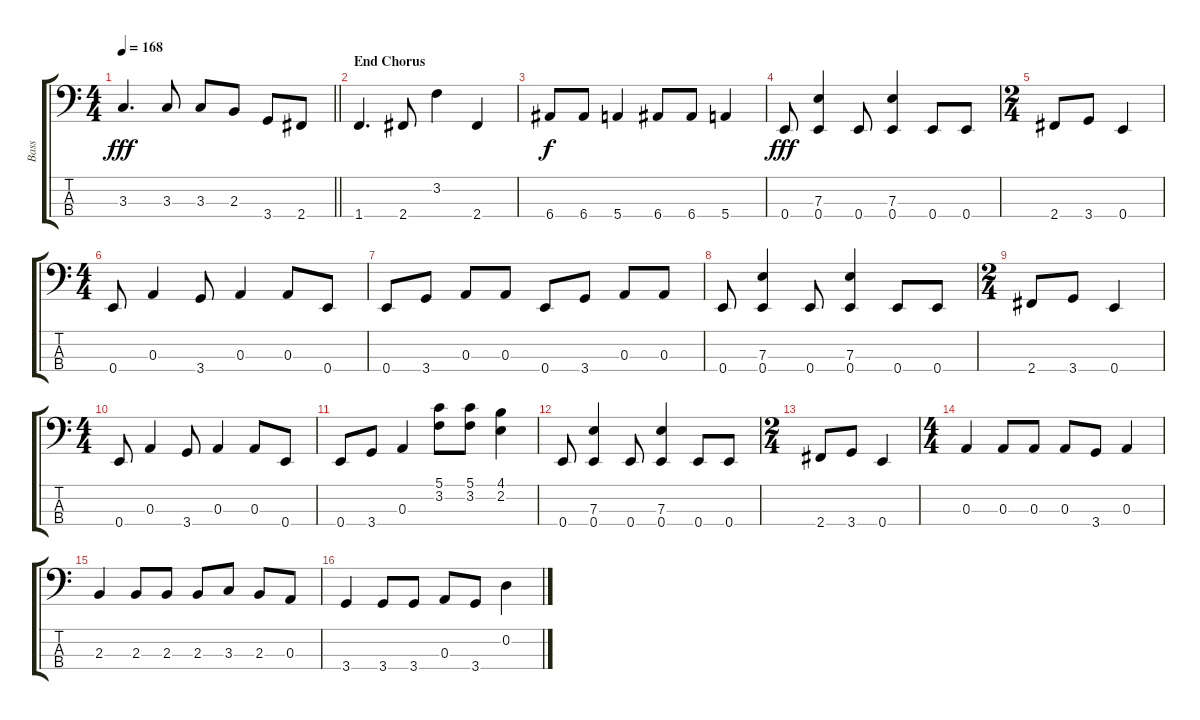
\track ("Bass" "Bass") {instrument electricbasspick}
\staff {score tabs}
\tuning (G2 D2 A1 E1) {hide}
\ts (4 4)
\tempo 168
\clef f4
\barLineRight lightlight
\ks c
3.3.4{d dy fff} 3.3.8 3.3.8 2.3.8 3.4.8 2.4.8 |
\section ("" "End Chorus")
1.4.4{d} 2.4.8 3.2.4 2.4.4 |
6.4.8{dy f} 6.4.8 5.4.4 6.4.8 6.4.8 5.4.4 |
0.4.8{dy fff} (7.3 0.4).4 0.4.8 (7.3 0.4).4 0.4.8 0.4.8 |
\ts (2 4)
2.4.8 3.4.8 0.4.4 |
\ts (4 4)
0.4.8 0.3.4 3.4.8 0.3.4 0.3.8 0.4.8 |
0.4.8 3.4.8 0.3.8 0.3.8 0.4.8 3.4.8 0.3.8 0.3.8 |
0.4.8 (7.3 0.4).4 0.4.8 (7.3 0.4).4 0.4.8 0.4.8 |
\ts (2 4)
2.4.8 3.4.8 0.4.4 |
\ts (4 4)
0.4.8 0.3.4 3.4.8 0.3.4 0.3.8 0.4.8 |
0.4.8 3.4.8 0.3.4 (5.1 3.2).8 (5.1 3.2).8 (4.1 2.2).4 |
0.4.8 (7.3 0.4).4 0.4.8 (7.3 0.4).4 0.4.8 0.4.8 |
\ts (2 4)
2.4.8 3.4.8 0.4.4 |
\ts (4 4)
0.3.4 0.3.8 0.3.8 0.3.8 3.4.8 0.3.4 |
2.3.4 2.3.8 2.3.8 2.3.8 3.3.8 2.3.8 0.3.8 |
3.4.4 3.4.8 3.4.8 0.3.8 3.4.8 0.2.4
